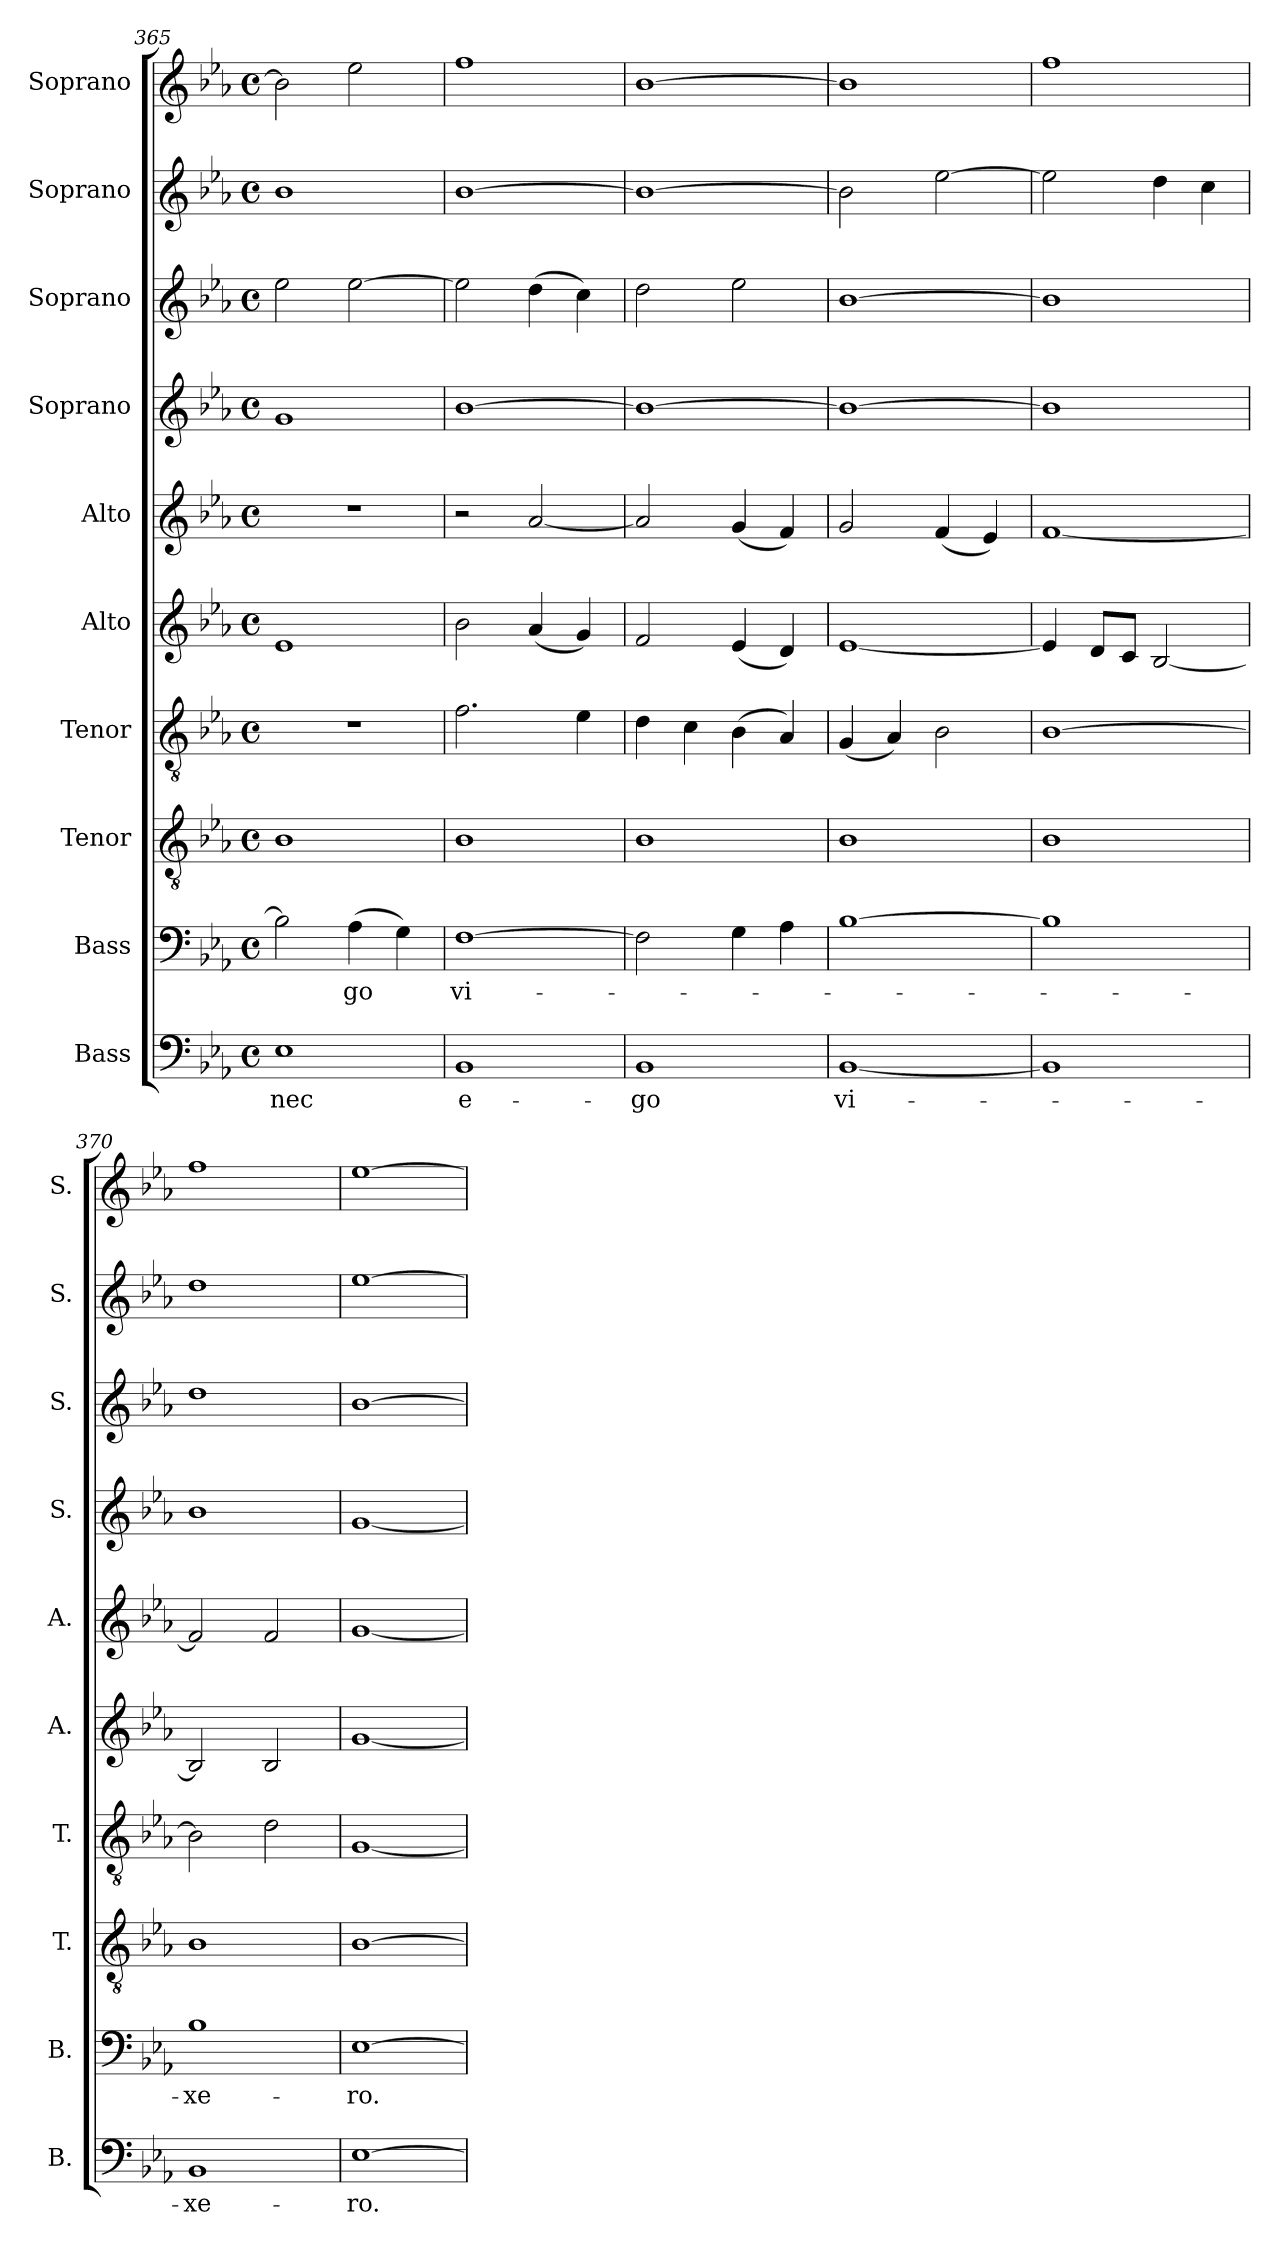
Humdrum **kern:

**kern	**text	**kern	**text	**kern	**kern	**kern	**kern	**kern	**kern	**kern	**kern
*part10	*part10	*part9	*part9	*part8	*part7	*part6	*part5	*part4	*part3	*part2	*part1
*staff10	*staff10	*staff9	*staff9	*staff8	*staff7	*staff6	*staff5	*staff4	*staff3	*staff2	*staff1
*I"Bass	*	*I"Bass	*	*I"Tenor	*I"Tenor	*I"Alto	*I"Alto	*I"Soprano	*I"Soprano	*I"Soprano	*I"Soprano
*I'B.	*	*I'B.	*	*I'T.	*I'T.	*I'A.	*I'A.	*I'S.	*I'S.	*I'S.	*I'S.
!!LO:PB:g=z
*clefF4	*	*clefF4	*	*clefGv2	*clefGv2	*clefG2	*clefG2	*clefG2	*clefG2	*clefG2	*clefG2
*k[b-e-a-]	*	*k[b-e-a-]	*	*k[b-e-a-]	*k[b-e-a-]	*k[b-e-a-]	*k[b-e-a-]	*k[b-e-a-]	*k[b-e-a-]	*k[b-e-a-]	*k[b-e-a-]
*M4/4	*	*M4/4	*	*M4/4	*M4/4	*M4/4	*M4/4	*M4/4	*M4/4	*M4/4	*M4/4
*met(c)	*	*met(c)	*	*met(c)	*met(c)	*met(c)	*met(c)	*met(c)	*met(c)	*met(c)	*met(c)
=365	=365	=365	=365	=365	=365	=365	=365	=365	=365	=365	=365
1E-	-nec	2B-\]	.	1B-	1r	1e-	1r	1g	2ee-\	1b-	2b-\]
.	.	(4A-\	-go	.	.	.	.	.	[2ee-\	.	2ee-\
.	.	4G\)	.	.	.	.	.	.	.	.	.
=366	=366	=366	=366	=366	=366	=366	=366	=366	=366	=366	=366
1BB-	e-	[1F	vi-	1B-	2.f\	2b-\	2r	[1b-	2ee-\]	[1b-	1ff
.	.	.	.	.	.	(4a-/	[2a-/	.	(4dd\	.	.
.	.	.	.	.	4e-\	4g/)	.	.	4cc\)	.	.
=367	=367	=367	=367	=367	=367	=367	=367	=367	=367	=367	=367
1BB-	-go	2F\]	.	1B-	4d\	2f/	2a-/]	1b-_	2dd\	1b-_	[1b-
.	.	.	.	.	4c\	.	.	.	.	.	.
.	.	4G\	.	.	(4B-\	(4e-/	(4g/	.	2ee-\	.	.
.	.	4A-\	.	.	4A-/)	4d/)	4f/)	.	.	.	.
=368	=368	=368	=368	=368	=368	=368	=368	=368	=368	=368	=368
[1BB-	vi-	[1B-	.	1B-	(4G/	[1e-	2g/	1b-_	[1b-	2b-\]	1b-]
.	.	.	.	.	4A-/)	.	.	.	.	.	.
.	.	.	.	.	2B-\	.	(4f/	.	.	[2ee-\	.
.	.	.	.	.	.	.	4e-/)	.	.	.	.
=369	=369	=369	=369	=369	=369	=369	=369	=369	=369	=369	=369
1BB-]	.	1B-]	.	1B-	[1B-	4e-/]	[1f	1b-]	1b-]	2ee-\]	1ff
.	.	.	.	.	.	8d/L	.	.	.	.	.
.	.	.	.	.	.	8c/J	.	.	.	.	.
.	.	.	.	.	.	[2B-/	.	.	.	4dd\	.
.	.	.	.	.	.	.	.	.	.	4cc\	.
=370	=370	=370	=370	=370	=370	=370	=370	=370	=370	=370	=370
1BB-	-xe-	1B-	-xe-	1B-	2B-\]	2B-/]	2f/]	1b-	1dd	1dd	1ff
.	.	.	.	.	2d\	2B-/	2f/	.	.	.	.
=371	=371	=371	=371	=371	=371	=371	=371	=371	=371	=371	=371
[1E-	-ro.	[1E-	-ro.	[1B-	[1G	[1g	[1g	[1g	[1b-	[1ee-	[1ee-
=	=	=	=	=	=	=	=	=	=	=	=
*-	*-	*-	*-	*-	*-	*-	*-	*-	*-	*-	*-
